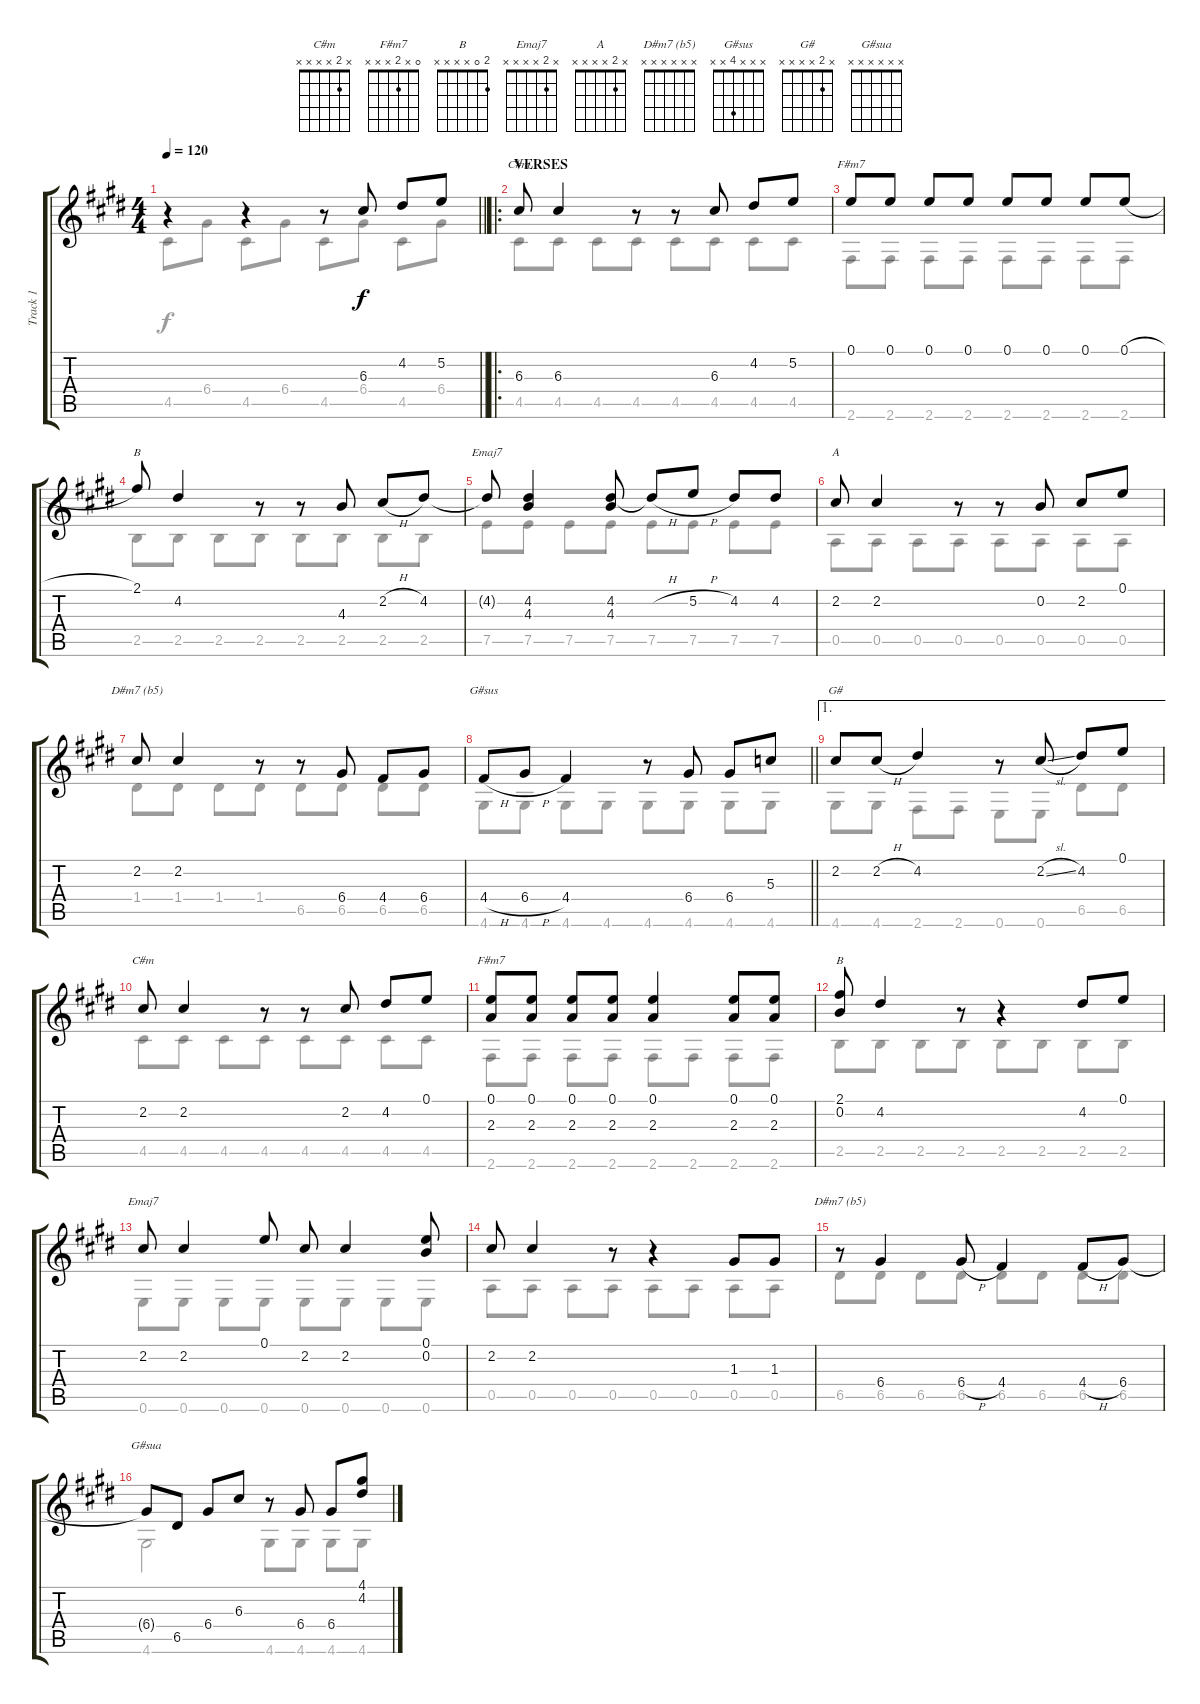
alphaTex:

\track ("Track 1" "Track 1") {instrument acousticguitarnylon}
\staff {score tabs}
\tuning (E4 B3 G3 D3 A2 E2) {hide}
\chord ("C#m" x x 6 x x x) {firstfret 6}
\chord ("F#m7" 0 x x x x x)
\chord ("B" 2 x x x x x)
\chord ("Emaj7" x x x x x x)
\chord ("A" x 2 x x x x)
\chord ("D#m7 (b5)" x 2 x x x x)
\chord ("G#sus" x x x 4 x x)
\chord ("G#" x 2 x x x x)
\chord ("C#m" x 2 x x x x)
\chord ("F#m7" 0 x 2 x x x)
\chord ("B" 2 0 x x x x)
\chord ("Emaj7" x 2 x x x x)
\chord ("D#m7 (b5)" x x x x x x)
\chord ("G#sua" x x x x x x)
\voice
\ts (4 4)
\tempo 120
\clef g2
\barLineRight lightlight
\ks e
r.4{dy f instrument acousticguitarnylon} r.4 r.8 6.3.8 4.2.8 5.2.8 |
\ro
\section ("" "VERSES")
6.3.8{ch "C#m"} 6.3.4 r.8 r.8 6.3.8 4.2.8 5.2.8 |
0.1.8{ch "F#m7"} 0.1.8 0.1.8 0.1.8 0.1.8 0.1.8 0.1.8 0.1{h}.8 |
2.1.8{ch "B"} 4.2.4 r.8 r.8 4.3.8 2.2{h}.8 4.2.8 |
4.2{t}.8{ch "Emaj7"} (4.2 4.3).4 (4.2 4.3).8 4.2{h t}.8 5.2{h}.8 4.2.8 4.2.8 |
2.2.8{ch "A"} 2.2.4 r.8 r.8 0.2.8 2.2.8 0.1.8 |
2.2.8{ch "D#m7 (b5)"} 2.2.4 r.8 r.8 6.4.8 4.4.8 6.4.8 |
\barLineRight lightlight
4.4{h}.8{ch "G#sus"} 6.4{h}.8 4.4.4 r.8 6.4.8 6.4.8 5.3.8 |
\ae 1
2.2.8{ch "G#"} 2.2{h}.8 4.2.4 r.8 2.2{sl}.8 4.2.8 0.1.8 |
2.2.8{ch "C#m"} 2.2.4 r.8 r.8 2.2.8 4.2.8 0.1.8 |
(0.1 2.3).8{ch "F#m7"} (0.1 2.3).8 (0.1 2.3).8 (0.1 2.3).8 (0.1 2.3).4 (0.1 2.3).8 (0.1 2.3).8 |
(2.1 0.2).8{ch "B"} 4.2.4 r.8 r.4 4.2.8 0.1.8 |
2.2.8{ch "Emaj7"} 2.2.4 0.1.8 2.2.8 2.2.4 (0.1 0.2).8 |
2.2.8 2.2.4 r.8 r.4 1.3.8 1.3.8 |
r.8{ch "D#m7 (b5)"} 6.4.4 6.4{h}.8 4.4.4 4.4{h}.8 6.4.8 |
6.4{t}.8{ch "G#sua"} 6.5.8 6.4.8 6.3.8 r.8 6.4.8 6.4.8 (4.1 4.2).8
\voice
\clef g2
\ottava regular
\simile none
\barLineRight lightlight
\ks e
4.5.8{dy f} 6.4.8 4.5.8 6.4.8 4.5.8 6.4.8 4.5.8 6.4.8 |
4.5.8 4.5.8 4.5.8 4.5.8 4.5.8 4.5.8 4.5.8 4.5.8 |
2.6.8 2.6.8 2.6.8 2.6.8 2.6.8 2.6.8 2.6.8 2.6.8 |
2.5.8 2.5.8 2.5.8 2.5.8 2.5.8 2.5.8 2.5.8 2.5.8 |
7.5.8 7.5.8 7.5.8 7.5.8 7.5.8 7.5.8 7.5.8 7.5.8 |
0.5.8 0.5.8 0.5.8 0.5.8 0.5.8 0.5.8 0.5.8 0.5.8 |
1.4.8 1.4.8 1.4.8 1.4.8 6.5.8 6.5.8 6.5.8 6.5.8 |
\barLineRight lightlight
4.6.8 4.6.8 4.6.8 4.6.8 4.6.8 4.6.8 4.6.8 4.6.8 |
4.6.8 4.6.8 2.6.8 2.6.8 0.6.8 0.6.8 6.5.8 6.5.8 |
4.5.8 4.5.8 4.5.8 4.5.8 4.5.8 4.5.8 4.5.8 4.5.8 |
2.6.8 2.6.8 2.6.8 2.6.8 2.6.8 2.6.8 2.6.8 2.6.8 |
2.5.8 2.5.8 2.5.8 2.5.8 2.5.8 2.5.8 2.5.8 2.5.8 |
0.6.8 0.6.8 0.6.8 0.6.8 0.6.8 0.6.8 0.6.8 0.6.8 |
0.5.8 0.5.8 0.5.8 0.5.8 0.5.8 0.5.8 0.5.8 0.5.8 |
6.5.8 6.5.8 6.5.8 6.5.8 6.5.8 6.5.8 6.5.8 6.5.8 |
4.6.2 4.6.8 4.6.8 4.6.8 4.6.8
